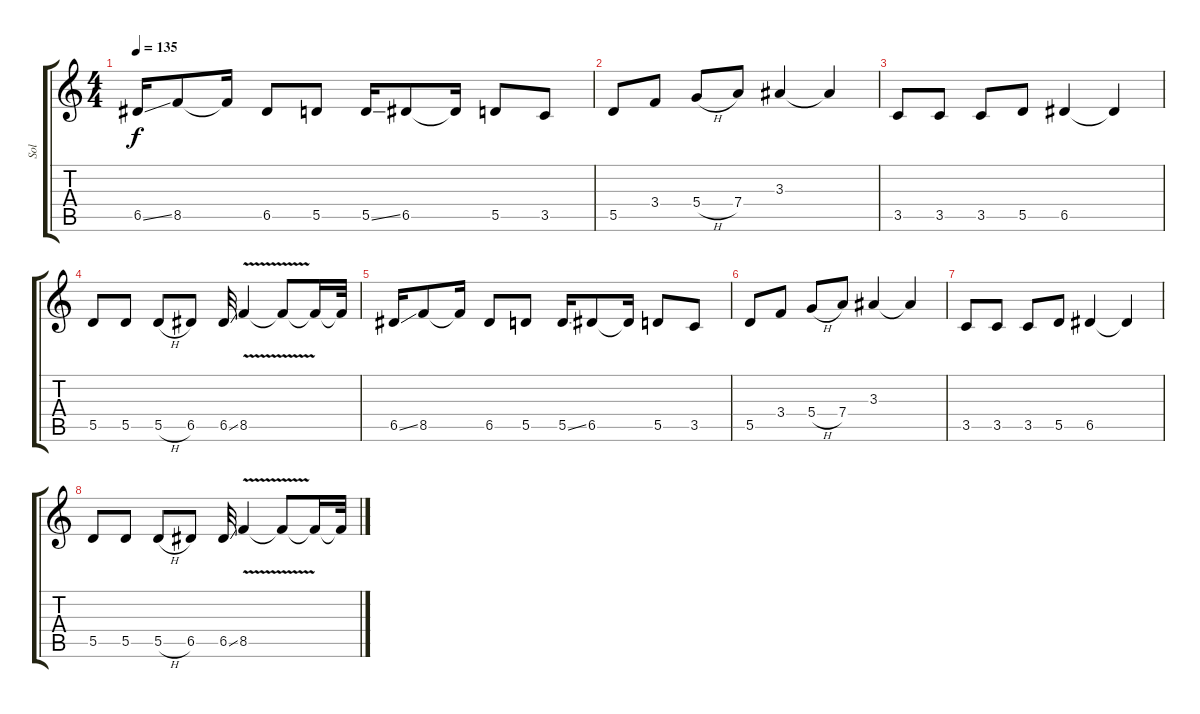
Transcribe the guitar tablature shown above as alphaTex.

\track ("Sol" "Sol") {instrument acousticguitarsteel}
\staff {score tabs}
\tuning (E4 B3 G3 D3 A2 E2) {hide}
\ts (4 4)
\tempo 135
\clef g2
\ks c
6.5{ss}.16{dy f} 8.5.8 8.5{t}.16 6.5.8 5.5.8 5.5{ss}.16 6.5.8 6.5{t}.16 5.5.8 3.5.8 |
5.5.8 3.4.8 5.4{h}.8 7.4.8 3.3.4 3.3{t}.4 |
3.5.8 3.5.8 3.5.8 5.5.8 6.5.4 6.5{t}.4 |
5.5.8 5.5.8 5.5{h}.8 6.5.8 6.5{ss}.32 8.5{v}.4 8.5{t}.8 8.5{t}.16 8.5{t}.32 |
6.5{ss}.16 8.5.8 8.5{t}.16 6.5.8 5.5.8 5.5{ss}.16 6.5.8 6.5{t}.16 5.5.8 3.5.8 |
5.5.8 3.4.8 5.4{h}.8 7.4.8 3.3.4 3.3{t}.4 |
3.5.8 3.5.8 3.5.8 5.5.8 6.5.4 6.5{t}.4 |
5.5.8 5.5.8 5.5{h}.8 6.5.8 6.5{ss}.32 8.5{v}.4 8.5{t}.8 8.5{t}.16 8.5{t}.32
